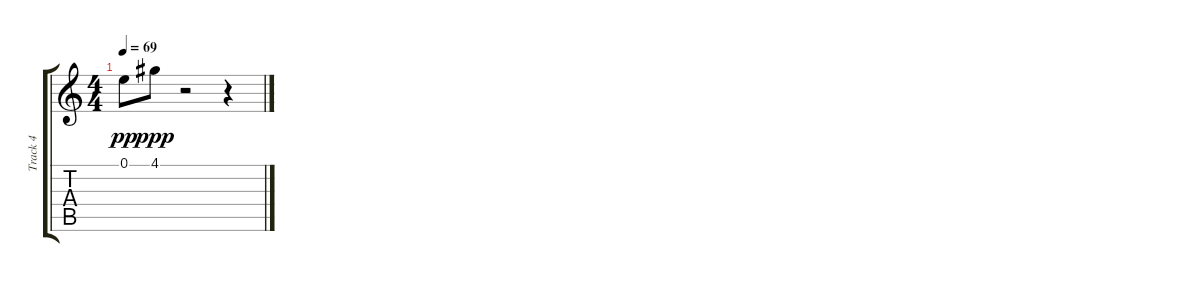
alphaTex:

\track ("Track 4" "Track 4") {instrument acousticguitarsteel}
\staff {score tabs}
\tuning (E4 B3 G3 D3 A2 E2) {hide}
\ts (4 4)
\tempo 69
\clef g2
\ks c
0.1.8{dy pp} 4.1.8{dy ppp} r.2 r.4
